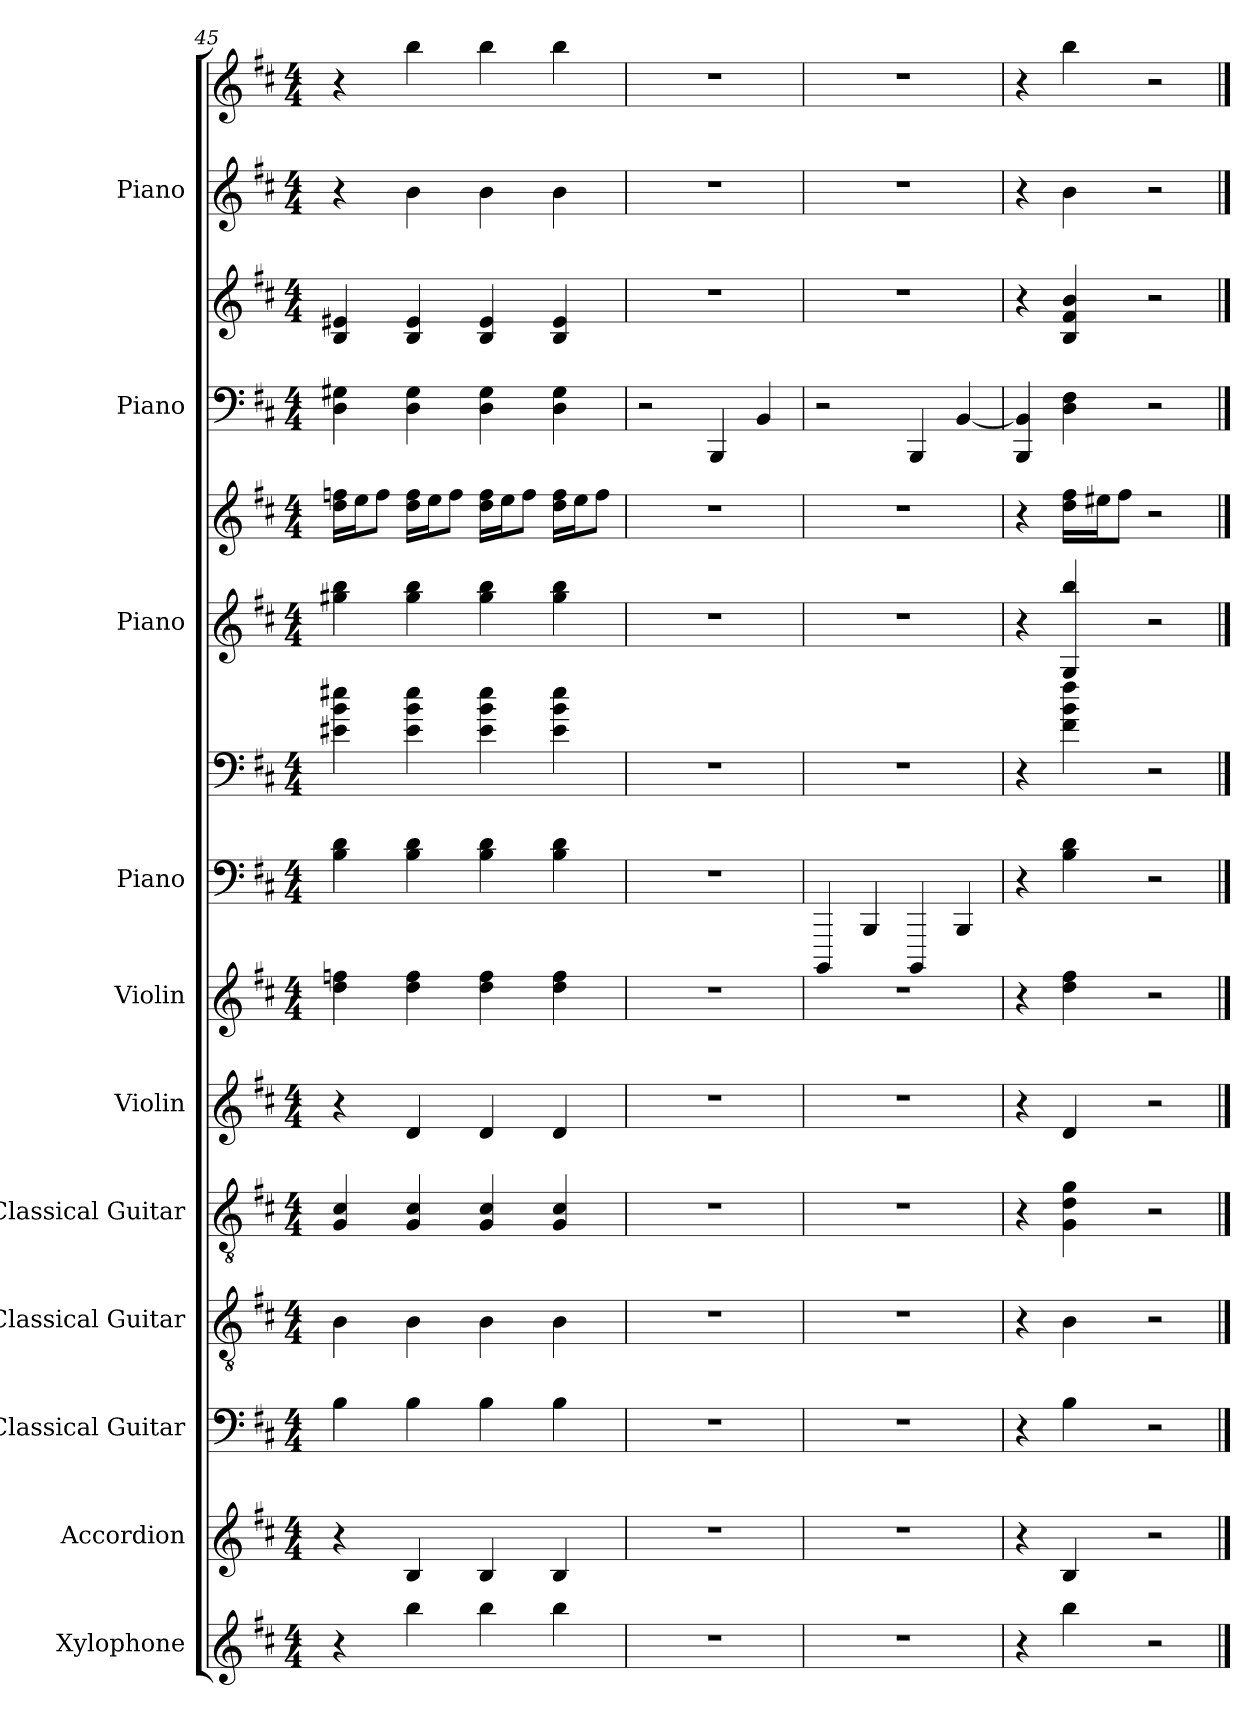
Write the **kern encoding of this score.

**kern	**kern	**kern	**kern	**kern	**kern	**kern	**kern	**kern	**kern	**kern	**kern	**kern	**kern	**kern
*part11	*part10	*part9	*part8	*part7	*part6	*part5	*part4	*part4	*part3	*part3	*part2	*part2	*part1	*part1
*staff15	*staff14	*staff13	*staff12	*staff11	*staff10	*staff9	*staff8	*staff7	*staff6	*staff5	*staff4	*staff3	*staff2	*staff1
*I"Xylophone	*I"Accordion	*I"Classical Guitar	*I"Classical Guitar	*I"Classical Guitar	*I"Violin	*I"Violin	*I"Piano	*	*I"Piano	*	*I"Piano	*	*I"Piano	*
*I'Xyl.	*I'Acc.	*I'Guit.	*I'Guit.	*I'Guit.	*I'Vln.	*I'Vln.	*I'Pno.	*	*I'Pno.	*	*I'Pno.	*	*I'Pno.	*
*clefG2	*clefG2	*	*clefGv2	*clefGv2	*clefG2	*clefG2	*clefF4	*clefF4	*clefG2	*clefG2	*clefF4	*clefG2	*clefG2	*clefG2
*ITrd-7c-12	*	*	*	*	*	*	*	*	*	*	*	*	*	*
*k[f#c#]	*k[f#c#]	*k[f#c#]	*k[f#c#]	*k[f#c#]	*k[f#c#]	*k[f#c#]	*k[f#c#]	*k[f#c#]	*k[f#c#]	*k[f#c#]	*k[f#c#]	*k[f#c#]	*k[f#c#]	*k[f#c#]
*M4/4	*M4/4	*M4/4	*M4/4	*M4/4	*M4/4	*M4/4	*M4/4	*M4/4	*M4/4	*M4/4	*M4/4	*M4/4	*M4/4	*M4/4
=45	=45	=45	=45	=45	=45	=45	=45	=45	=45	=45	=45	=45	=45	=45
4r	4r	4B\	4B\	4G/ 4c#/	4r	4dd\ 4ffn\	4B\ 4d\	4e#X\ 4b\ 4ee#X\	4gg#X\ 4bb\	16dd\ 16ffn\LL	4D\ 4G#X\	4B/ 4e#X/	4r	4r
.	.	.	.	.	.	.	.	.	.	16ee\J	.	.	.	.
.	.	.	.	.	.	.	.	.	.	8ff\J	.	.	.	.
4bbb\	4B/	4B\	4B\	4G/ 4c#/	4d/	4dd\ 4ff\	4B\ 4d\	4e#\ 4b\ 4ee#\	4gg#\ 4bb\	16dd\ 16ff\LL	4D\ 4G#\	4B/ 4e#/	4b\	4bb\
.	.	.	.	.	.	.	.	.	.	16ee\J	.	.	.	.
.	.	.	.	.	.	.	.	.	.	8ff\J	.	.	.	.
4bbb\	4B/	4B\	4B\	4G/ 4c#/	4d/	4dd\ 4ff\	4B\ 4d\	4e#\ 4b\ 4ee#\	4gg#\ 4bb\	16dd\ 16ff\LL	4D\ 4G#\	4B/ 4e#/	4b\	4bb\
.	.	.	.	.	.	.	.	.	.	16ee\J	.	.	.	.
.	.	.	.	.	.	.	.	.	.	8ff\J	.	.	.	.
4bbb\	4B/	4B\	4B\	4G/ 4c#/	4d/	4dd\ 4ff\	4B\ 4d\	4e#\ 4b\ 4ee#\	4gg#\ 4bb\	16dd\ 16ff\LL	4D\ 4G#\	4B/ 4e#/	4b\	4bb\
.	.	.	.	.	.	.	.	.	.	16ee\J	.	.	.	.
.	.	.	.	.	.	.	.	.	.	8ff\J	.	.	.	.
=46	=46	=46	=46	=46	=46	=46	=46	=46	=46	=46	=46	=46	=46	=46
1r	1r	1r	1r	1r	1r	1r	1r	1r	1r	1r	2r	1r	1r	1r
.	.	.	.	.	.	.	.	.	.	.	4BBB/	.	.	.
.	.	.	.	.	.	.	.	.	.	.	4BB/	.	.	.
=47	=47	=47	=47	=47	=47	=47	=47	=47	=47	=47	=47	=47	=47	=47
1r	1r	1r	1r	1r	1r	1r	4BBBB/	1r	1r	1r	2r	1r	1r	1r
.	.	.	.	.	.	.	4BBB/	.	.	.	.	.	.	.
.	.	.	.	.	.	.	4BBBB/	.	.	.	4BBB/	.	.	.
.	.	.	.	.	.	.	4BBB/	.	.	.	[4BB/	.	.	.
=48	=48	=48	=48	=48	=48	=48	=48	=48	=48	=48	=48	=48	=48	=48
4r	4r	4r	4r	4r	4r	4r	4r	4r	4r	4r	4BBB/ 4BB/]	4r	4r	4r
4bbb\	4B/	4B\	4B\	4G\ 4d\ 4g\	4d/	4dd\ 4ff#\	4B\ 4d\	4f#\ 4b\ 4ff#\	4G/ 4bb/	16dd\ 16ff#\LL	4D\ 4F#\	4B/ 4f#/ 4b/	4b\	4bb\
.	.	.	.	.	.	.	.	.	.	16ee#X\J	.	.	.	.
.	.	.	.	.	.	.	.	.	.	8ff#\J	.	.	.	.
2r	2r	2r	2r	2r	2r	2r	2r	2r	2r	2r	2r	2r	2r	2r
==	==	==	==	==	==	==	==	==	==	==	==	==	==	==
*-	*-	*-	*-	*-	*-	*-	*-	*-	*-	*-	*-	*-	*-	*-
